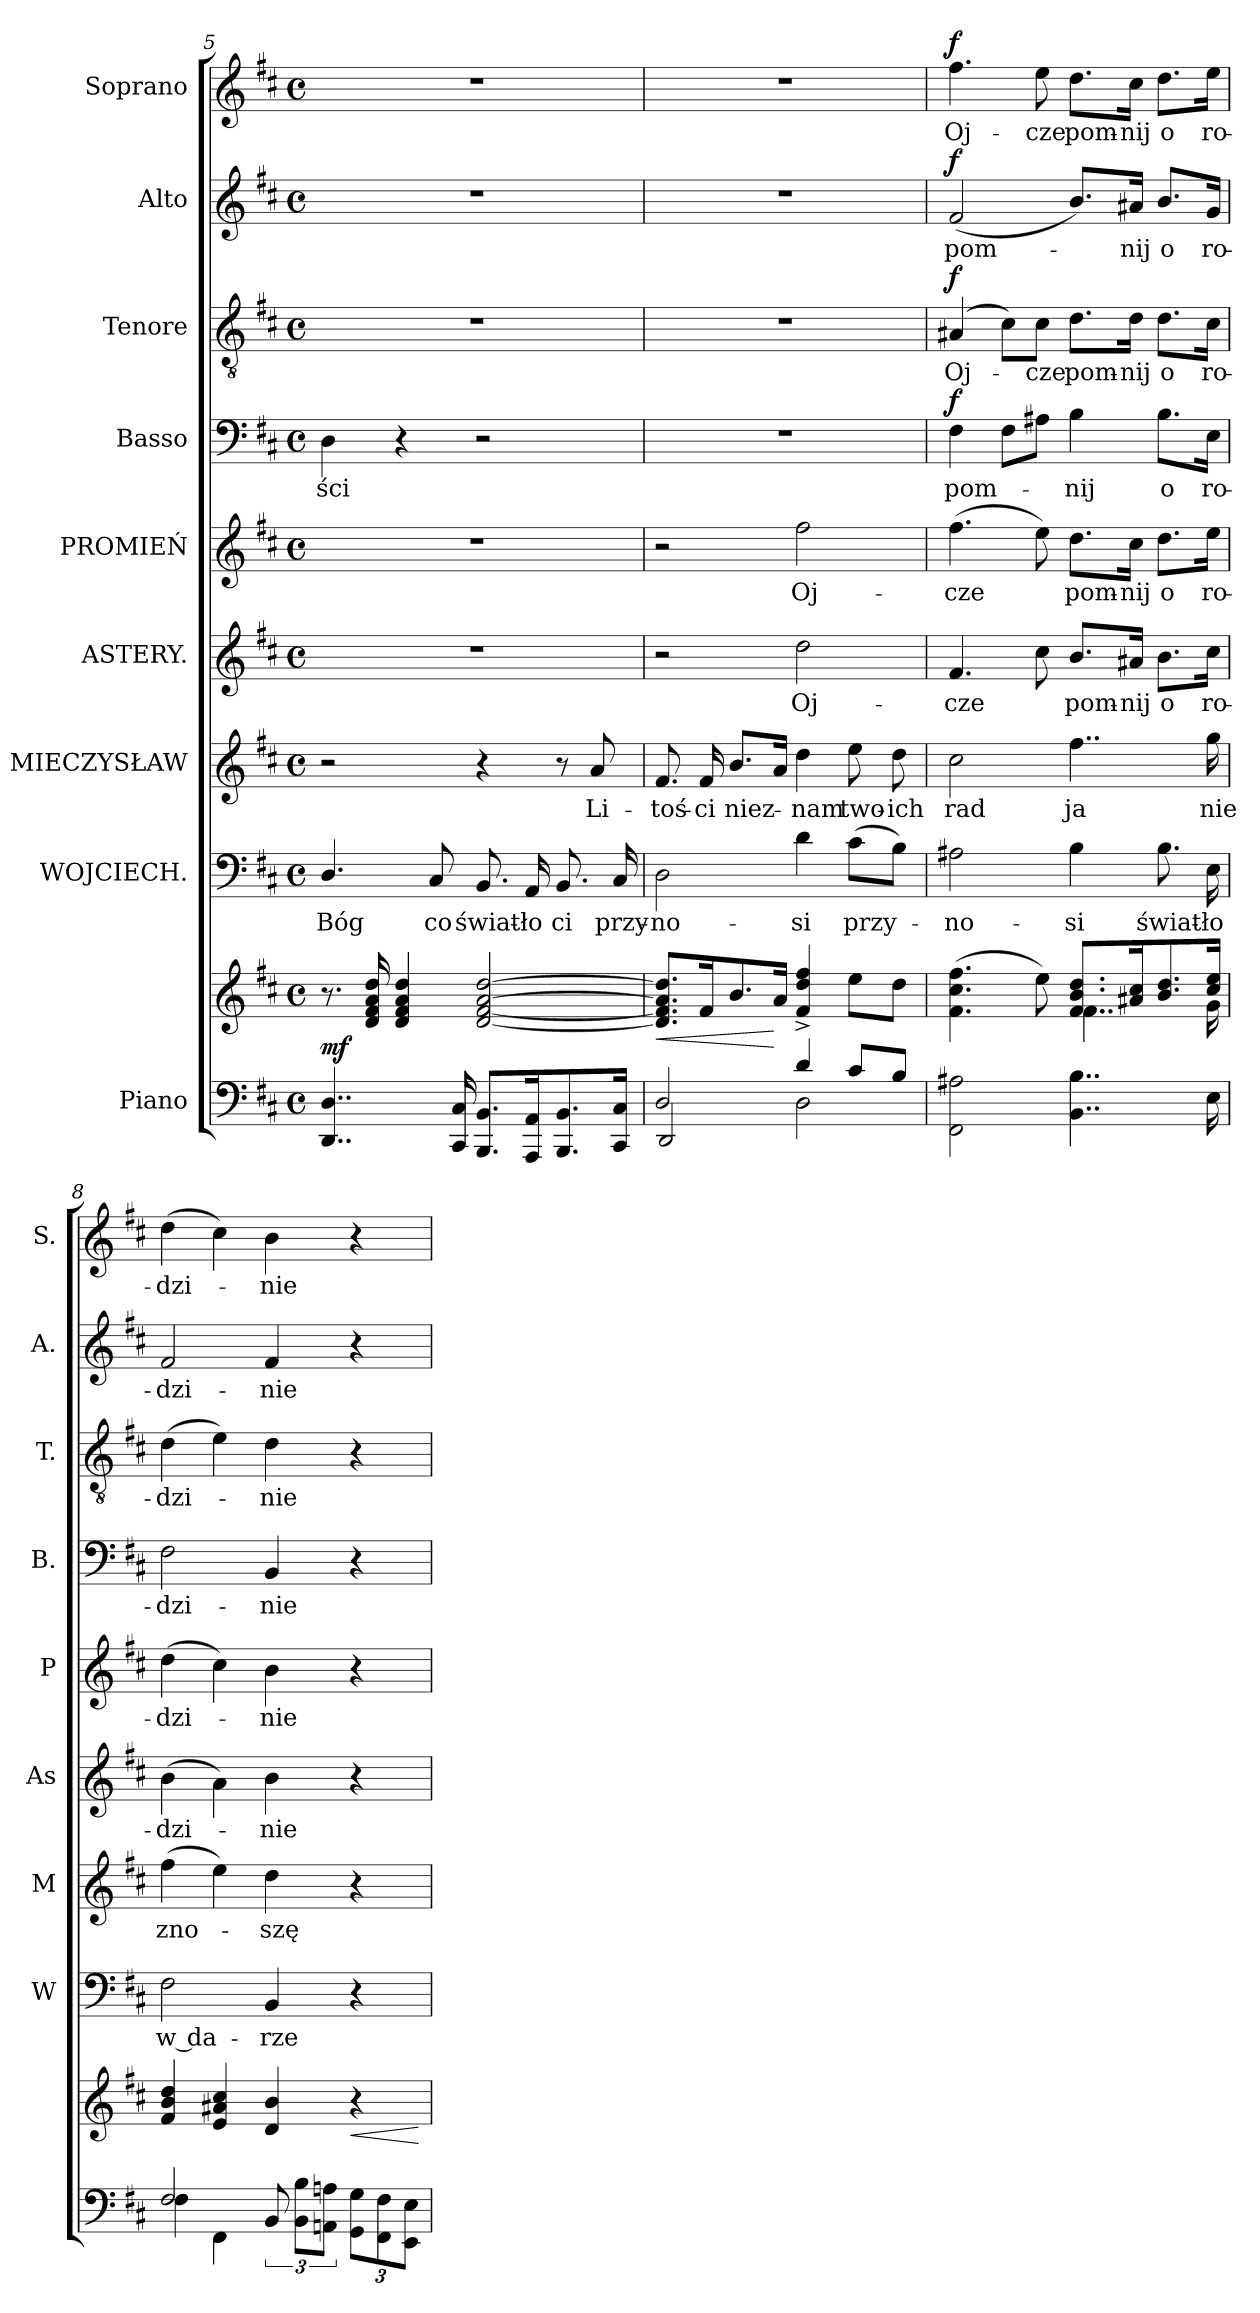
**kern	**kern	**dynam	**kern	**text	**kern	**text	**kern	**text	**kern	**text	**kern	**text	**dynam	**kern	**text	**dynam	**kern	**text	**dynam	**kern	**text	**dynam
*part9	*part9	*part9	*part8	*part8	*part7	*part7	*part6	*part6	*part5	*part5	*part4	*part4	*part4	*part3	*part3	*part3	*part2	*part2	*part2	*part1	*part1	*part1
*staff10	*staff9	*staff9/10	*staff8	*staff8	*staff7	*staff7	*staff6	*staff6	*staff5	*staff5	*staff4	*staff4	*staff4	*staff3	*staff3	*staff3	*staff2	*staff2	*staff2	*staff1	*staff1	*staff1
*I"Piano	*	*	*I"WOJCIECH.	*	*I"MIECZYSŁAW	*	*I"ASTERY.	*	*I"PROMIEŃ	*	*I"Basso	*	*	*I"Tenore	*	*	*I"Alto	*	*	*I"Soprano	*	*
*	*	*	*I'W	*	*I'M	*	*I'As	*	*I'P	*	*I'B.	*	*	*I'T.	*	*	*I'A.	*	*	*I'S.	*	*
*clefF4	*clefG2	*	*clefF4	*	*clefG2	*	*clefG2	*	*clefG2	*	*clefF4	*	*	*clefGv2	*	*	*clefG2	*	*	*clefG2	*	*
*k[f#c#]	*k[f#c#]	*	*k[f#c#]	*	*k[f#c#]	*	*k[f#c#]	*	*k[f#c#]	*	*k[f#c#]	*	*	*k[f#c#]	*	*	*k[f#c#]	*	*	*k[f#c#]	*	*
*D:	*D:	*	*D:	*	*D:	*	*D:	*	*D:	*	*D:	*	*	*D:	*	*	*D:	*	*	*D:	*	*
*M4/4	*M4/4	*	*M4/4	*	*M4/4	*	*M4/4	*	*M4/4	*	*M4/4	*	*	*M4/4	*	*	*M4/4	*	*	*M4/4	*	*
*met(c)	*met(c)	*	*met(c)	*	*met(c)	*	*met(c)	*	*met(c)	*	*met(c)	*	*	*met(c)	*	*	*met(c)	*	*	*met(c)	*	*
=5	=5	=5	=5	=5	=5	=5	=5	=5	=5	=5	=5	=5	=5	=5	=5	=5	=5	=5	=5	=5	=5	=5
4..DD/ 4..D/	8.r	mf	4.D/	Bóg	2r	.	1r	.	1r	.	4D\	-ści	.	1r	.	.	1r	.	.	1r	.	.
.	16d/ 16f#/ 16a/ 16dd/	.	.	.	.	.	.	.	.	.	.	.	.	.	.	.	.	.	.	.	.	.
.	4d/ 4f#/ 4a/ 4dd/	.	.	.	.	.	.	.	.	.	4r	.	.	.	.	.	.	.	.	.	.	.
.	.	.	8C#/	co	.	.	.	.	.	.	.	.	.	.	.	.	.	.	.	.	.	.
16CC#/ 16C#/	.	.	.	.	.	.	.	.	.	.	.	.	.	.	.	.	.	.	.	.	.	.
8.BBB/ 8.BB/L	[2d/ [2f#/ [2a/ [2dd/	.	8.BB/	świat-	4r	.	.	.	.	.	2r	.	.	.	.	.	.	.	.	.	.	.
16AAA/ 16AA/K	.	.	16AA/	-ło	.	.	.	.	.	.	.	.	.	.	.	.	.	.	.	.	.	.
8.BBB/ 8.BB/	.	.	8.BB/	ci	8r	.	.	.	.	.	.	.	.	.	.	.	.	.	.	.	.	.
.	.	.	.	.	8a/	Li-	.	.	.	.	.	.	.	.	.	.	.	.	.	.	.	.
16CC#/ 16C#/Jk	.	.	16C#/	przy-	.	.	.	.	.	.	.	.	.	.	.	.	.	.	.	.	.	.
=6	=6	=6	=6	=6	=6	=6	=6	=6	=6	=6	=6	=6	=6	=6	=6	=6	=6	=6	=6	=6	=6	=6
*^	*	*	*	*	*	*	*	*	*	*	*	*	*	*	*	*	*	*	*	*	*	*
!	!	!	!LO:HP:b	!	!	!	!	!	!	!	!	!	!	!	!	!	!	!	!	!	!	!	!
2D/	2DD/	8.d]/ 8.f#]/ 8.a]/ 8.dd]/L	<	2D\	-no-	8.f#/	-toś-	2r	.	2r	.	1r	.	.	1r	.	.	1r	.	.	1r	.	.
.	.	16f#/K	.	.	.	16f#/	-ci	.	.	.	.	.	.	.	.	.	.	.	.	.	.	.	.
.	.	8.b/	.	.	.	8.b/L	niez-	.	.	.	.	.	.	.	.	.	.	.	.	.	.	.	.
.	.	16a/Jk	[	.	.	16a/Jk	.	.	.	.	.	.	.	.	.	.	.	.	.	.	.	.	.
4d/	2D\	4f#^/ 4dd^/ 4ff#^/	.	4d\	-si	4dd\	-nam	2dd\	Oj-	2ff#\	Oj-	.	.	.	.	.	.	.	.	.	.	.	.
8c#/L	.	8ee\L	.	(8c#\L	przy-	8ee\	two-	.	.	.	.	.	.	.	.	.	.	.	.	.	.	.	.
8B/J	.	8dd\J	.	8B\J)	.	8dd\	-ich	.	.	.	.	.	.	.	.	.	.	.	.	.	.	.	.
*v	*v	*	*	*	*	*	*	*	*	*	*	*	*	*	*	*	*	*	*	*	*	*	*
=7	=7	=7	=7	=7	=7	=7	=7	=7	=7	=7	=7	=7	=7	=7	=7	=7	=7	=7	=7	=7	=7	=7
*	*^	*	*	*	*	*	*	*	*	*	*	*	*	*	*	*	*	*	*	*	*	*
!	!	!	!	!	!	!	!	!	!	!	!	!	!	!LO:DY:a	!	!	!LO:DY:a	!	!	!LO:DY:a	!	!	!LO:DY:a
2FF#\ 2A#X\	(4.f#\ 4.cc#\ 4.ff#\	2ryy	.	2A#X\	-no-	2cc#\	rad	4.f#/	-cze	(4.ff#\	-cze	4F#\	pom-	f	(4A#X/	Oj-	f	(2f#/	pom-	f	4.ff#\	Oj-	f
.	.	.	.	.	.	.	.	.	.	.	.	8F#\L	.	.	8c#\L)	.	.	.	.	.	.	.	.
.	8ee\)	.	.	.	.	.	.	8cc#\	.	8ee\)	.	8A#X\J	.	.	8c#\J	-cze	.	.	.	.	8ee\	-cze	.
4..BB\ 4..B\	8.f#/ 8.b/ 8.dd/L	4..f#\	.	4B\	-si	4..ff#\	ja	8.b/L	pom-	8.dd\L	pom-	4B\	-nij	.	8.d\L	pom-	.	8.b/L)	.	.	8.dd\L	pom-	.
.	16a#X/ 16cc#/K	.	.	.	.	.	.	16a#X/Jk	-nij	16cc#\Jk	-nij	.	.	.	16d\Jk	-nij	.	16a#X/Jk	-nij	.	16cc#\Jk	-nij	.
.	8.b/ 8.dd/	.	.	8.B\	świat-	.	.	8.b\L	o	8.dd\L	o	8.B\L	o	.	8.d\L	o	.	8.b/L	o	.	8.dd\L	o	.
16E\	16cc#/ 16ee/Jk	16g\	.	16E\	-ło	16gg\	nie	16cc#\Jk	ro-	16ee\Jk	ro-	16E\Jk	ro-	.	16c#\Jk	ro-	.	16g/Jk	ro-	.	16ee\Jk	ro-	.
*	*v	*v	*	*	*	*	*	*	*	*	*	*	*	*	*	*	*	*	*	*	*	*	*
=8	=8	=8	=8	=8	=8	=8	=8	=8	=8	=8	=8	=8	=8	=8	=8	=8	=8	=8	=8	=8	=8	=8
*^	*	*	*	*	*	*	*	*	*	*	*	*	*	*	*	*	*	*	*	*	*	*
2F#/	4F#\	4f#/ 4b/ 4dd/	.	2F#\	w da-	(4ff#\	zno-	(4b\	-dzi-	(4dd\	-dzi-	2F#\	-dzi-	.	(4d\	-dzi-	.	2f#/	-dzi-	.	(4dd\	-dzi-	.
.	4FF#\	4e/ 4a#X/ 4cc#/	.	.	.	4ee\)	.	4a\)	.	4cc#\)	.	.	.	.	4e\)	.	.	.	.	.	4cc#\)	.	.
12BB/	2ryy	4d/ 4b/	.	4BB/	-rze	4dd\	-szę	4b\	-nie	4b\	-nie	4BB/	-nie	.	4d\	-nie	.	4f#/	-nie	.	4b\	-nie	.
12BB\ 12B\L	.	.	.	.	.	.	.	.	.	.	.	.	.	.	.	.	.	.	.	.	.	.	.
12AAn\ 12An\J	.	.	.	.	.	.	.	.	.	.	.	.	.	.	.	.	.	.	.	.	.	.	.
!	!	!	!LO:HP:b	!	!	!	!	!	!	!	!	!	!	!	!	!	!	!	!	!	!	!	!
12GG\ 12G\L	.	4r	<	4r	.	4r	.	4r	.	4r	.	4r	.	.	4r	.	.	4r	.	.	4r	.	.
12FF#\ 12F#\	.	.	.	.	.	.	.	.	.	.	.	.	.	.	.	.	.	.	.	.	.	.	.
12EE\ 12E\J	.	.	.	.	.	.	.	.	.	.	.	.	.	.	.	.	.	.	.	.	.	.	.
*v	*v	*	*	*	*	*	*	*	*	*	*	*	*	*	*	*	*	*	*	*	*	*	*
.	.	[	.	.	.	.	.	.	.	.	.	.	.	.	.	.	.	.	.	.	.	.
=	=	=	=	=	=	=	=	=	=	=	=	=	=	=	=	=	=	=	=	=	=	=
*-	*-	*-	*-	*-	*-	*-	*-	*-	*-	*-	*-	*-	*-	*-	*-	*-	*-	*-	*-	*-	*-	*-
